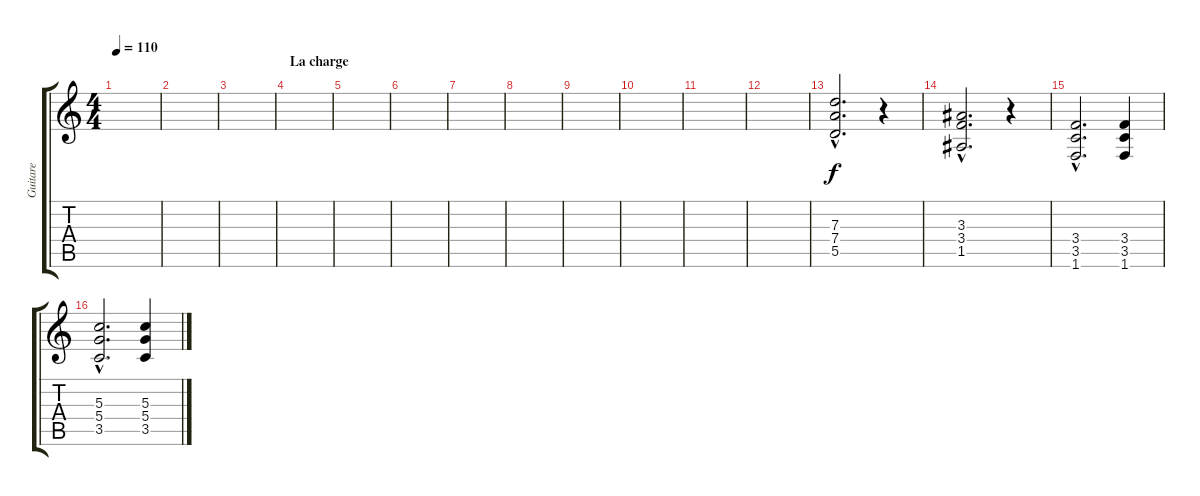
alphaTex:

\track ("Guitare" "Guitare") {instrument distortionguitar}
\staff {score tabs}
\tuning (E4 B3 G3 D3 A2 E2) {hide}
\ts (4 4)
\tempo 110
\clef g2
\ks c
|
|
|
\section ("" "La charge")
|
|
|
|
|
|
|
|
|
(7.3{hac} 7.4{hac} 5.5{hac}).2{d volume 8} r.4 |
(3.3{hac} 3.4{hac} 1.5{hac}).2{d} r.4 |
(3.4{hac} 3.5{hac} 1.6{hac}).2{d} (3.4 3.5 1.6).4 |
(5.3{hac} 5.4{hac} 3.5{hac}).2{d} (5.3 5.4 3.5).4
